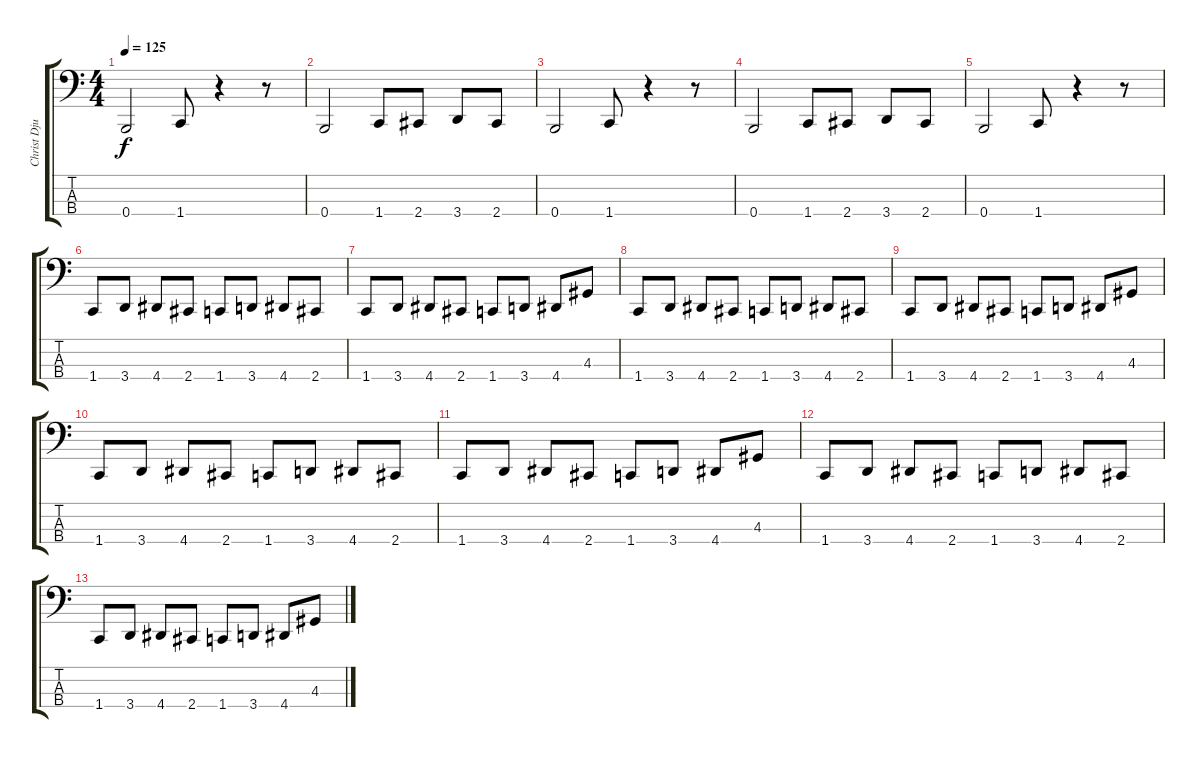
\track ("Christ Djurici" "Christ Dju") {instrument electricbassfinger}
\staff {score tabs}
\tuning (D2 A1 E1 B0) {hide}
\ts (4 4)
\tempo 125
\clef f4
\ks c
0.4.2{dy f} 1.4.8 r.4 r.8 |
0.4.2 1.4.8 2.4.8 3.4.8 2.4.8 |
0.4.2 1.4.8 r.4 r.8 |
0.4.2 1.4.8 2.4.8 3.4.8 2.4.8 |
0.4.2 1.4.8 r.4 r.8 |
1.4.8 3.4.8 4.4.8 2.4.8 1.4.8 3.4.8 4.4.8 2.4.8 |
1.4.8 3.4.8 4.4.8 2.4.8 1.4.8 3.4.8 4.4.8 4.3.8 |
1.4.8 3.4.8 4.4.8 2.4.8 1.4.8 3.4.8 4.4.8 2.4.8 |
1.4.8 3.4.8 4.4.8 2.4.8 1.4.8 3.4.8 4.4.8 4.3.8 |
1.4.8 3.4.8 4.4.8 2.4.8 1.4.8 3.4.8 4.4.8 2.4.8 |
1.4.8 3.4.8 4.4.8 2.4.8 1.4.8 3.4.8 4.4.8 4.3.8 |
1.4.8 3.4.8 4.4.8 2.4.8 1.4.8 3.4.8 4.4.8 2.4.8 |
1.4.8 3.4.8 4.4.8 2.4.8 1.4.8 3.4.8 4.4.8 4.3.8
